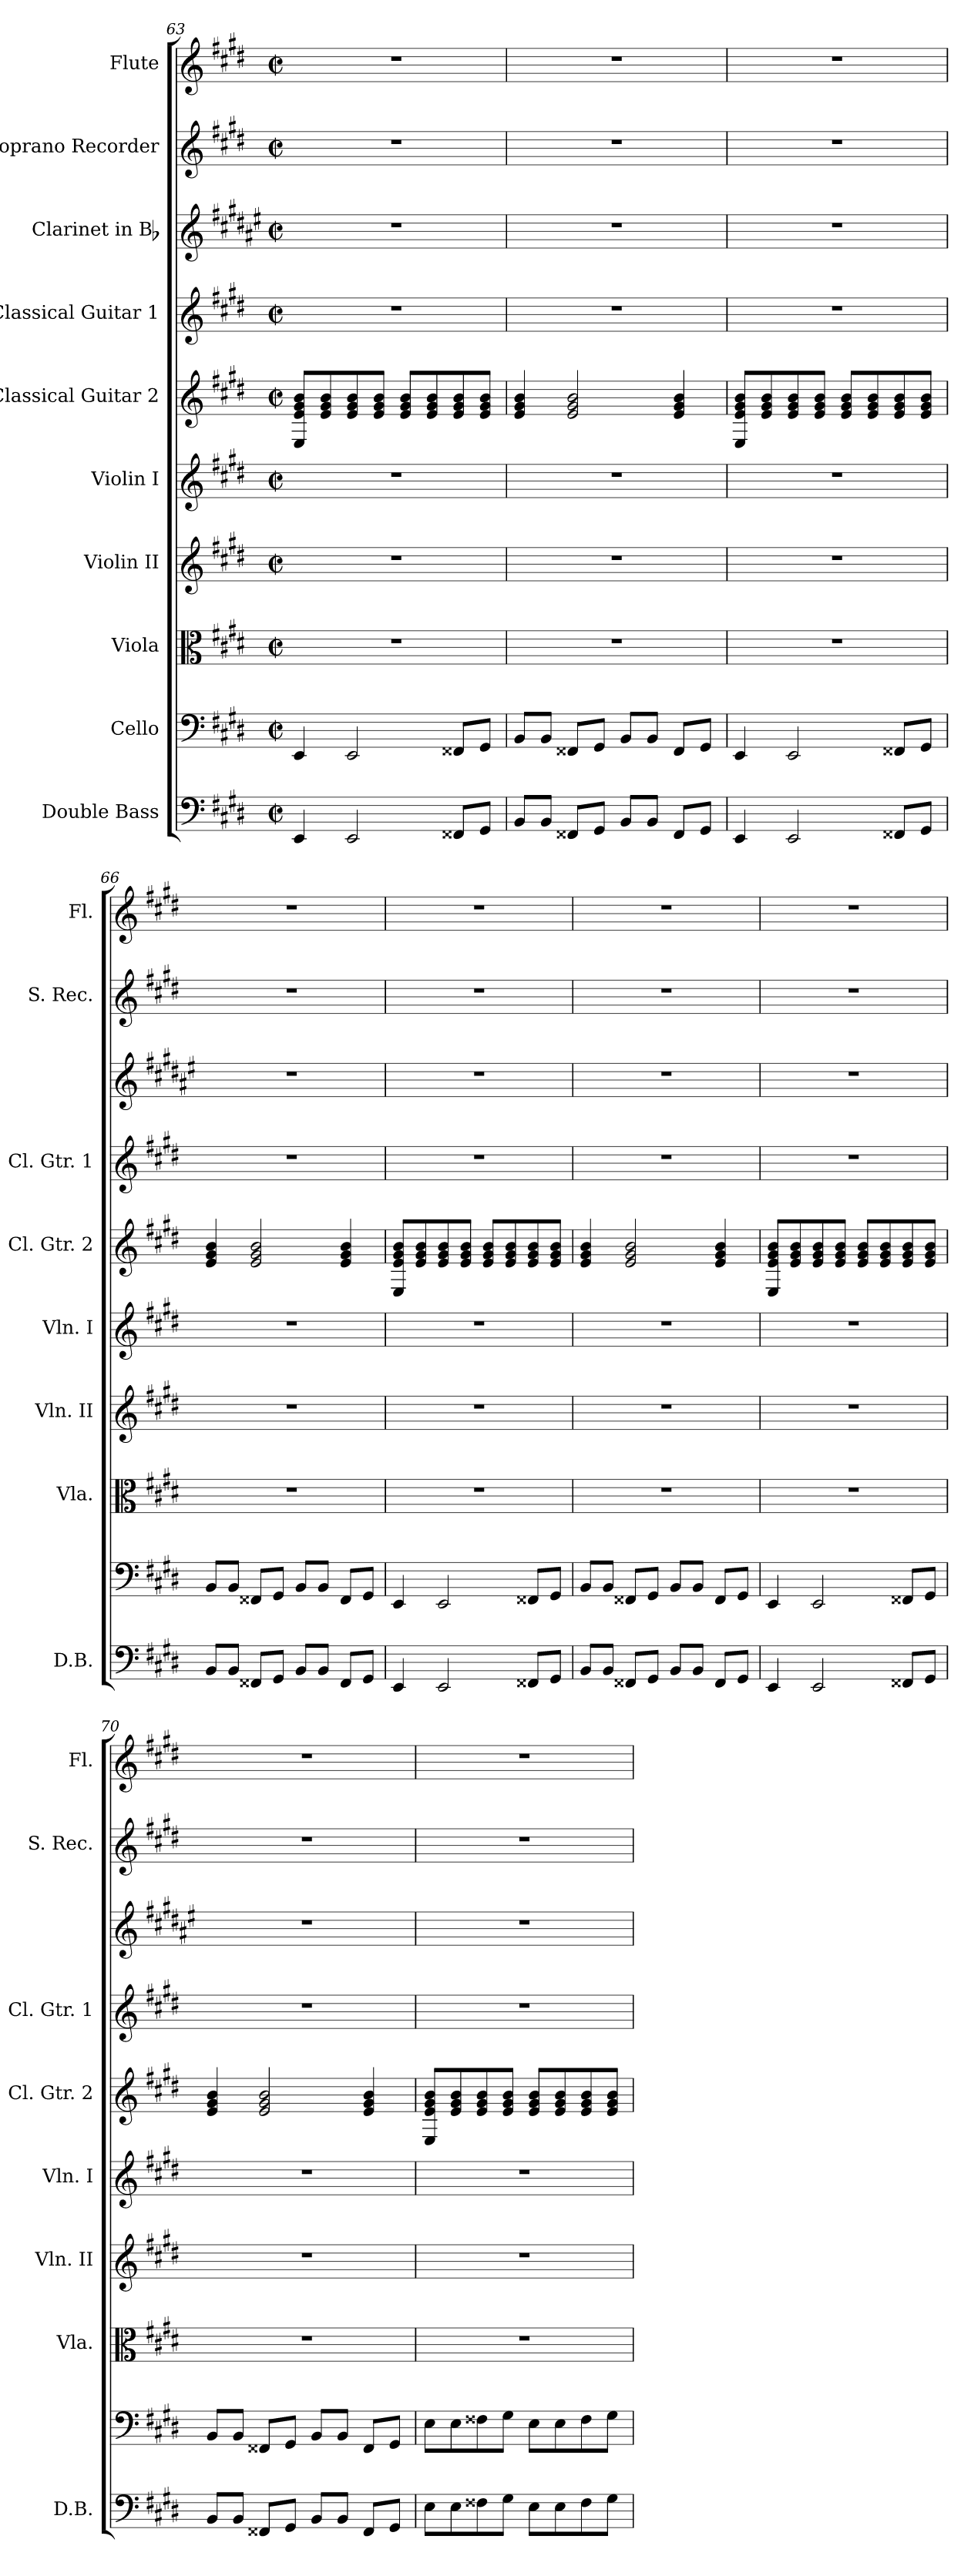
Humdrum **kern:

**kern	**kern	**kern	**kern	**kern	**kern	**kern	**kern	**kern	**kern
*part10	*part9	*part8	*part7	*part6	*part5	*part4	*part3	*part2	*part1
*staff10	*staff9	*staff8	*staff7	*staff6	*staff5	*staff4	*staff3	*staff2	*staff1
*I"Double Bass	*I"Cello	*I"Viola	*I"Violin II	*I"Violin I	*I"Classical Guitar 2	*I"Classical Guitar 1	*I"Clarinet in Bb	*I"Soprano Recorder	*I"Flute
*I'D.B.	*	*I'Vla.	*I'Vln. II	*I'Vln. I	*I'Cl. Gtr. 2	*I'Cl. Gtr. 1	*	*I'S. Rec.	*I'Fl.
*clefF4	*clefF4	*clefC3	*clefG2	*clefG2	*clefG2	*clefG2	*clefG2	*clefG2	*clefG2
*ITrd7c12	*	*	*	*	*ITrd7c12	*ITrd7c12	*ITrd1c2	*ITrd-7c-12	*
*k[f#c#g#d#]	*k[f#c#g#d#]	*k[f#c#g#d#]	*k[f#c#g#d#]	*k[f#c#g#d#]	*k[f#c#g#d#]	*k[f#c#g#d#]	*k[f#c#g#d#]	*k[f#c#g#d#]	*k[f#c#g#d#]
*E:	*E:	*E:	*E:	*E:	*E:	*E:	*E:	*E:	*E:
*M2/2	*M2/2	*M2/2	*M2/2	*M2/2	*M2/2	*M2/2	*M2/2	*M2/2	*M2/2
*met(c|)	*met(c|)	*met(c|)	*met(c|)	*met(c|)	*met(c|)	*met(c|)	*met(c|)	*met(c|)	*met(c|)
=63	=63	=63	=63	=63	=63	=63	=63	=63	=63
4EEE/	4EE/	1r	1r	1r	8EE/ 8E/ 8G#/ 8B/L	1r	1r	1r	1r
.	.	.	.	.	8E/ 8G#/ 8B/	.	.	.	.
2EEE/	2EE/	.	.	.	8E/ 8G#/ 8B/	.	.	.	.
.	.	.	.	.	8E/ 8G#/ 8B/J	.	.	.	.
.	.	.	.	.	8E/ 8G#/ 8B/L	.	.	.	.
.	.	.	.	.	8E/ 8G#/ 8B/	.	.	.	.
8FFF##X/L	8FF##X/L	.	.	.	8E/ 8G#/ 8B/	.	.	.	.
8GGG#/J	8GG#/J	.	.	.	8E/ 8G#/ 8B/J	.	.	.	.
=64	=64	=64	=64	=64	=64	=64	=64	=64	=64
8BBB/L	8BB/L	1r	1r	1r	4E/ 4G#/ 4B/	1r	1r	1r	1r
8BBB/J	8BB/J	.	.	.	.	.	.	.	.
8FFF##X/L	8FF##X/L	.	.	.	2E/ 2G#/ 2B/	.	.	.	.
8GGG#/J	8GG#/J	.	.	.	.	.	.	.	.
8BBB/L	8BB/L	.	.	.	.	.	.	.	.
8BBB/J	8BB/J	.	.	.	.	.	.	.	.
8FFF##/L	8FF##/L	.	.	.	4E/ 4G#/ 4B/	.	.	.	.
8GGG#/J	8GG#/J	.	.	.	.	.	.	.	.
=65	=65	=65	=65	=65	=65	=65	=65	=65	=65
4EEE/	4EE/	1r	1r	1r	8EE/ 8E/ 8G#/ 8B/L	1r	1r	1r	1r
.	.	.	.	.	8E/ 8G#/ 8B/	.	.	.	.
2EEE/	2EE/	.	.	.	8E/ 8G#/ 8B/	.	.	.	.
.	.	.	.	.	8E/ 8G#/ 8B/J	.	.	.	.
.	.	.	.	.	8E/ 8G#/ 8B/L	.	.	.	.
.	.	.	.	.	8E/ 8G#/ 8B/	.	.	.	.
8FFF##X/L	8FF##X/L	.	.	.	8E/ 8G#/ 8B/	.	.	.	.
8GGG#/J	8GG#/J	.	.	.	8E/ 8G#/ 8B/J	.	.	.	.
!!LO:PB:g=z
=66	=66	=66	=66	=66	=66	=66	=66	=66	=66
8BBB/L	8BB/L	1r	1r	1r	4E/ 4G#/ 4B/	1r	1r	1r	1r
8BBB/J	8BB/J	.	.	.	.	.	.	.	.
8FFF##X/L	8FF##X/L	.	.	.	2E/ 2G#/ 2B/	.	.	.	.
8GGG#/J	8GG#/J	.	.	.	.	.	.	.	.
8BBB/L	8BB/L	.	.	.	.	.	.	.	.
8BBB/J	8BB/J	.	.	.	.	.	.	.	.
8FFF##/L	8FF##/L	.	.	.	4E/ 4G#/ 4B/	.	.	.	.
8GGG#/J	8GG#/J	.	.	.	.	.	.	.	.
=67	=67	=67	=67	=67	=67	=67	=67	=67	=67
4EEE/	4EE/	1r	1r	1r	8EE/ 8E/ 8G#/ 8B/L	1r	1r	1r	1r
.	.	.	.	.	8E/ 8G#/ 8B/	.	.	.	.
2EEE/	2EE/	.	.	.	8E/ 8G#/ 8B/	.	.	.	.
.	.	.	.	.	8E/ 8G#/ 8B/J	.	.	.	.
.	.	.	.	.	8E/ 8G#/ 8B/L	.	.	.	.
.	.	.	.	.	8E/ 8G#/ 8B/	.	.	.	.
8FFF##X/L	8FF##X/L	.	.	.	8E/ 8G#/ 8B/	.	.	.	.
8GGG#/J	8GG#/J	.	.	.	8E/ 8G#/ 8B/J	.	.	.	.
=68	=68	=68	=68	=68	=68	=68	=68	=68	=68
8BBB/L	8BB/L	1r	1r	1r	4E/ 4G#/ 4B/	1r	1r	1r	1r
8BBB/J	8BB/J	.	.	.	.	.	.	.	.
8FFF##X/L	8FF##X/L	.	.	.	2E/ 2G#/ 2B/	.	.	.	.
8GGG#/J	8GG#/J	.	.	.	.	.	.	.	.
8BBB/L	8BB/L	.	.	.	.	.	.	.	.
8BBB/J	8BB/J	.	.	.	.	.	.	.	.
8FFF##/L	8FF##/L	.	.	.	4E/ 4G#/ 4B/	.	.	.	.
8GGG#/J	8GG#/J	.	.	.	.	.	.	.	.
=69	=69	=69	=69	=69	=69	=69	=69	=69	=69
4EEE/	4EE/	1r	1r	1r	8EE/ 8E/ 8G#/ 8B/L	1r	1r	1r	1r
.	.	.	.	.	8E/ 8G#/ 8B/	.	.	.	.
2EEE/	2EE/	.	.	.	8E/ 8G#/ 8B/	.	.	.	.
.	.	.	.	.	8E/ 8G#/ 8B/J	.	.	.	.
.	.	.	.	.	8E/ 8G#/ 8B/L	.	.	.	.
.	.	.	.	.	8E/ 8G#/ 8B/	.	.	.	.
8FFF##X/L	8FF##X/L	.	.	.	8E/ 8G#/ 8B/	.	.	.	.
8GGG#/J	8GG#/J	.	.	.	8E/ 8G#/ 8B/J	.	.	.	.
!!LO:PB:g=z
=70	=70	=70	=70	=70	=70	=70	=70	=70	=70
8BBB/L	8BB/L	1r	1r	1r	4E/ 4G#/ 4B/	1r	1r	1r	1r
8BBB/J	8BB/J	.	.	.	.	.	.	.	.
8FFF##X/L	8FF##X/L	.	.	.	2E/ 2G#/ 2B/	.	.	.	.
8GGG#/J	8GG#/J	.	.	.	.	.	.	.	.
8BBB/L	8BB/L	.	.	.	.	.	.	.	.
8BBB/J	8BB/J	.	.	.	.	.	.	.	.
8FFF##/L	8FF##/L	.	.	.	4E/ 4G#/ 4B/	.	.	.	.
8GGG#/J	8GG#/J	.	.	.	.	.	.	.	.
=71	=71	=71	=71	=71	=71	=71	=71	=71	=71
8EE\L	8E\L	1r	1r	1r	8EE/ 8E/ 8G#/ 8B/L	1r	1r	1r	1r
8EE\	8E\	.	.	.	8E/ 8G#/ 8B/	.	.	.	.
8FF##X\	8F##X\	.	.	.	8E/ 8G#/ 8B/	.	.	.	.
8GG#\J	8G#\J	.	.	.	8E/ 8G#/ 8B/J	.	.	.	.
8EE\L	8E\L	.	.	.	8E/ 8G#/ 8B/L	.	.	.	.
8EE\	8E\	.	.	.	8E/ 8G#/ 8B/	.	.	.	.
8FF##\	8F##\	.	.	.	8E/ 8G#/ 8B/	.	.	.	.
8GG#\J	8G#\J	.	.	.	8E/ 8G#/ 8B/J	.	.	.	.
=	=	=	=	=	=	=	=	=	=
*-	*-	*-	*-	*-	*-	*-	*-	*-	*-
